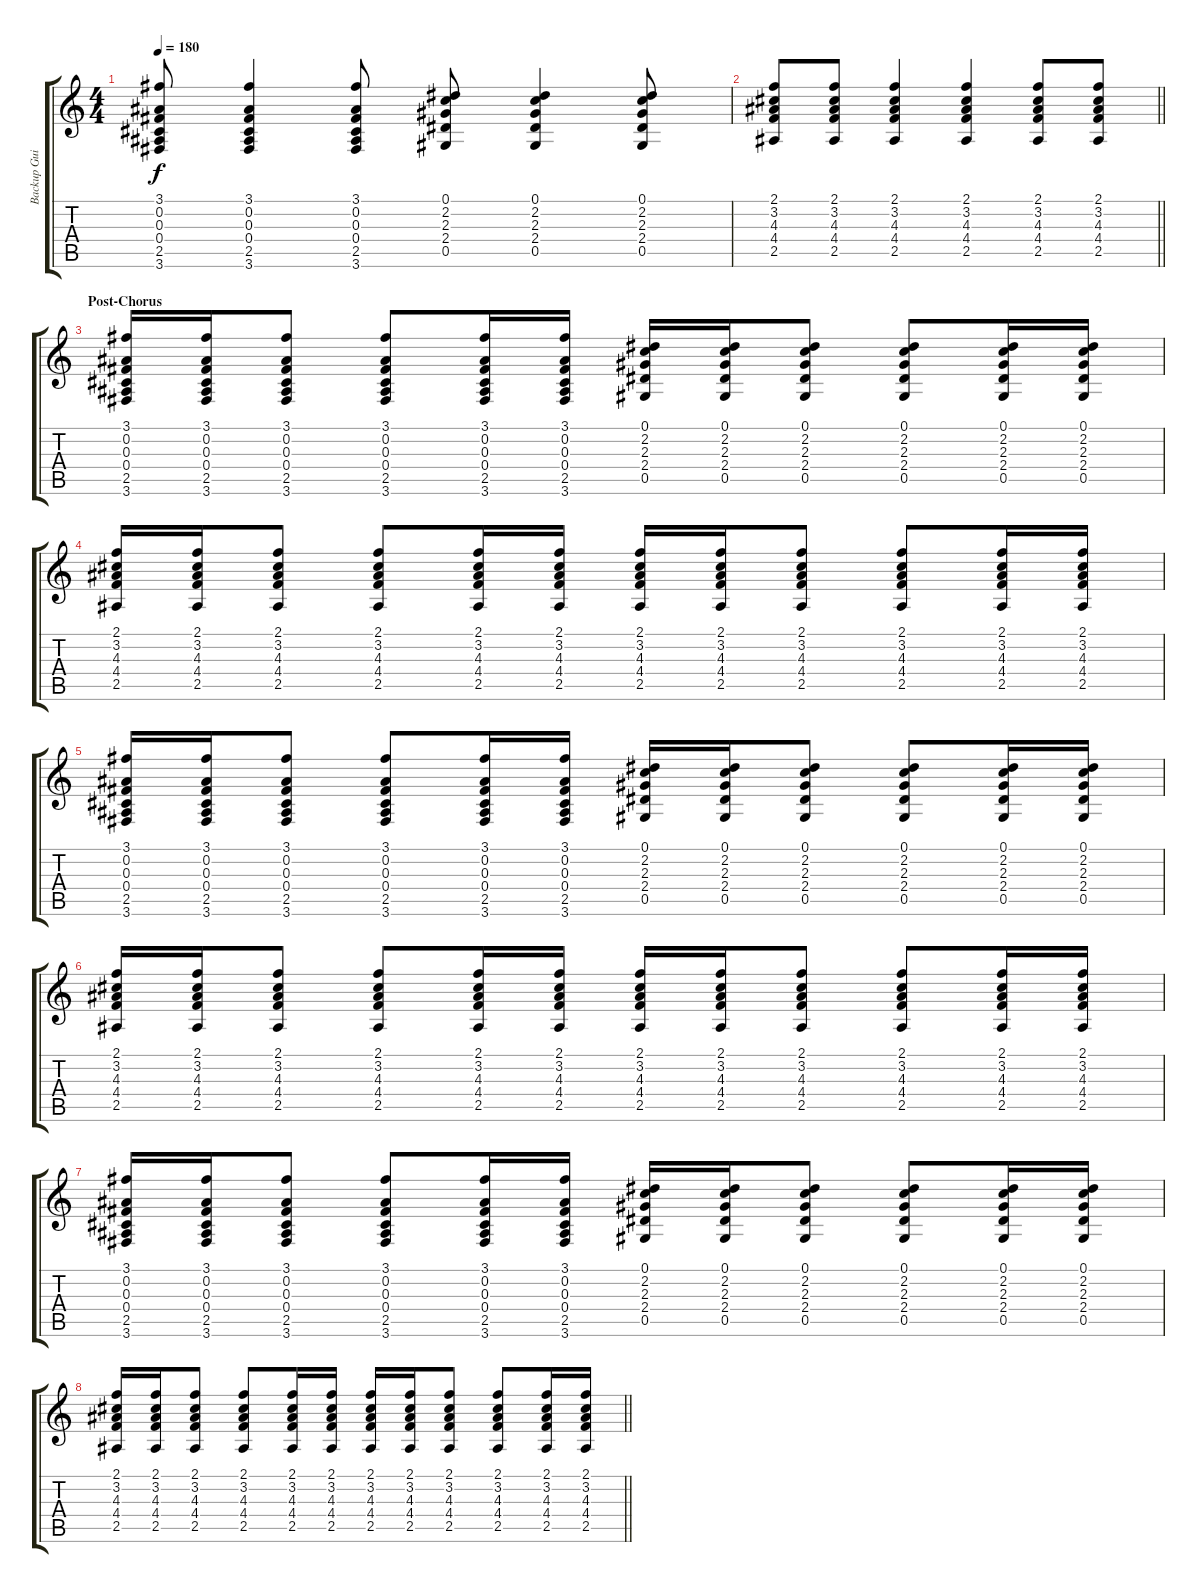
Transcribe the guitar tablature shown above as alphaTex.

\track ("Backup Guitar" "Backup Gui") {instrument overdrivenguitar}
\staff {score tabs}
\tuning (Eb4 Bb3 Gb3 Db3 Ab2 Eb2) {hide}
\ts (4 4)
\tempo 180
\clef g2
\ks c
(3.1 0.2 0.3 0.4 2.5 3.6).8{dy f} (3.1 0.2 0.3 0.4 2.5 3.6).4 (3.1 0.2 0.3 0.4 2.5 3.6).8 (0.1 2.2 2.3 2.4 0.5).8 (0.1 2.2 2.3 2.4 0.5).4 (0.1 2.2 2.3 2.4 0.5).8 |
\barLineRight lightlight
(2.1 3.2 4.3 4.4 2.5).8 (2.1 3.2 4.3 4.4 2.5).8 (2.1 3.2 4.3 4.4 2.5).4 (2.1 3.2 4.3 4.4 2.5).4 (2.1 3.2 4.3 4.4 2.5).8 (2.1 3.2 4.3 4.4 2.5).8 |
\section ("" "Post-Chorus")
(3.1 0.2 0.3 0.4 2.5 3.6).16 (3.1 0.2 0.3 0.4 2.5 3.6).16 (3.1 0.2 0.3 0.4 2.5 3.6).8 (3.1 0.2 0.3 0.4 2.5 3.6).8 (3.1 0.2 0.3 0.4 2.5 3.6).16 (3.1 0.2 0.3 0.4 2.5 3.6).16 (0.1 2.2 2.3 2.4 0.5).16 (0.1 2.2 2.3 2.4 0.5).16 (0.1 2.2 2.3 2.4 0.5).8 (0.1 2.2 2.3 2.4 0.5).8 (0.1 2.2 2.3 2.4 0.5).16 (0.1 2.2 2.3 2.4 0.5).16 |
(2.1 3.2 4.3 4.4 2.5).16 (2.1 3.2 4.3 4.4 2.5).16 (2.1 3.2 4.3 4.4 2.5).8 (2.1 3.2 4.3 4.4 2.5).8 (2.1 3.2 4.3 4.4 2.5).16 (2.1 3.2 4.3 4.4 2.5).16 (2.1 3.2 4.3 4.4 2.5).16 (2.1 3.2 4.3 4.4 2.5).16 (2.1 3.2 4.3 4.4 2.5).8 (2.1 3.2 4.3 4.4 2.5).8 (2.1 3.2 4.3 4.4 2.5).16 (2.1 3.2 4.3 4.4 2.5).16 |
(3.1 0.2 0.3 0.4 2.5 3.6).16 (3.1 0.2 0.3 0.4 2.5 3.6).16 (3.1 0.2 0.3 0.4 2.5 3.6).8 (3.1 0.2 0.3 0.4 2.5 3.6).8 (3.1 0.2 0.3 0.4 2.5 3.6).16 (3.1 0.2 0.3 0.4 2.5 3.6).16 (0.1 2.2 2.3 2.4 0.5).16 (0.1 2.2 2.3 2.4 0.5).16 (0.1 2.2 2.3 2.4 0.5).8 (0.1 2.2 2.3 2.4 0.5).8 (0.1 2.2 2.3 2.4 0.5).16 (0.1 2.2 2.3 2.4 0.5).16 |
(2.1 3.2 4.3 4.4 2.5).16 (2.1 3.2 4.3 4.4 2.5).16 (2.1 3.2 4.3 4.4 2.5).8 (2.1 3.2 4.3 4.4 2.5).8 (2.1 3.2 4.3 4.4 2.5).16 (2.1 3.2 4.3 4.4 2.5).16 (2.1 3.2 4.3 4.4 2.5).16 (2.1 3.2 4.3 4.4 2.5).16 (2.1 3.2 4.3 4.4 2.5).8 (2.1 3.2 4.3 4.4 2.5).8 (2.1 3.2 4.3 4.4 2.5).16 (2.1 3.2 4.3 4.4 2.5).16 |
(3.1 0.2 0.3 0.4 2.5 3.6).16 (3.1 0.2 0.3 0.4 2.5 3.6).16 (3.1 0.2 0.3 0.4 2.5 3.6).8 (3.1 0.2 0.3 0.4 2.5 3.6).8 (3.1 0.2 0.3 0.4 2.5 3.6).16 (3.1 0.2 0.3 0.4 2.5 3.6).16 (0.1 2.2 2.3 2.4 0.5).16 (0.1 2.2 2.3 2.4 0.5).16 (0.1 2.2 2.3 2.4 0.5).8 (0.1 2.2 2.3 2.4 0.5).8 (0.1 2.2 2.3 2.4 0.5).16 (0.1 2.2 2.3 2.4 0.5).16 |
\barLineRight lightlight
(2.1 3.2 4.3 4.4 2.5).16 (2.1 3.2 4.3 4.4 2.5).16 (2.1 3.2 4.3 4.4 2.5).8 (2.1 3.2 4.3 4.4 2.5).8 (2.1 3.2 4.3 4.4 2.5).16 (2.1 3.2 4.3 4.4 2.5).16 (2.1 3.2 4.3 4.4 2.5).16 (2.1 3.2 4.3 4.4 2.5).16 (2.1 3.2 4.3 4.4 2.5).8 (2.1 3.2 4.3 4.4 2.5).8 (2.1 3.2 4.3 4.4 2.5).16 (2.1 3.2 4.3 4.4 2.5).16
